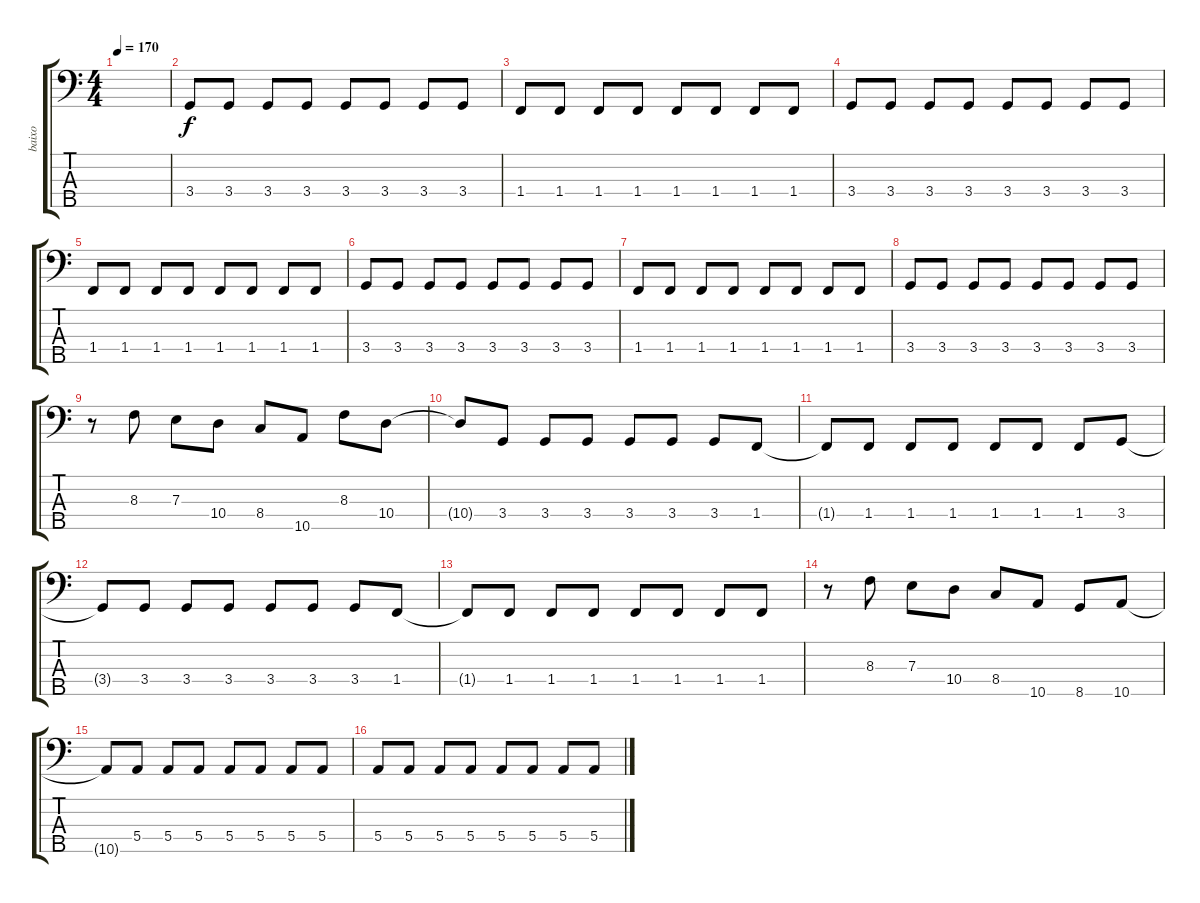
\track ("baixo" "baixo") {instrument electricbassfinger}
\staff {score tabs}
\tuning (G2 D2 A1 E1 B0) {hide}
\ts (4 4)
\tempo 170
\clef f4
\ks c
|
3.4.8 3.4.8 3.4.8 3.4.8 3.4.8 3.4.8 3.4.8 3.4.8 |
1.4.8 1.4.8 1.4.8 1.4.8 1.4.8 1.4.8 1.4.8 1.4.8 |
3.4.8 3.4.8 3.4.8 3.4.8 3.4.8 3.4.8 3.4.8 3.4.8 |
1.4.8 1.4.8 1.4.8 1.4.8 1.4.8 1.4.8 1.4.8 1.4.8 |
3.4.8 3.4.8 3.4.8 3.4.8 3.4.8 3.4.8 3.4.8 3.4.8 |
1.4.8 1.4.8 1.4.8 1.4.8 1.4.8 1.4.8 1.4.8 1.4.8 |
3.4.8 3.4.8 3.4.8 3.4.8 3.4.8 3.4.8 3.4.8 3.4.8 |
r.8 8.3.8 7.3.8 10.4.8 8.4.8 10.5.8 8.3.8 10.4.8 |
10.4{t}.8 3.4.8 3.4.8 3.4.8 3.4.8 3.4.8 3.4.8 1.4.8 |
1.4{t}.8 1.4.8 1.4.8 1.4.8 1.4.8 1.4.8 1.4.8 3.4.8 |
3.4{t}.8 3.4.8 3.4.8 3.4.8 3.4.8 3.4.8 3.4.8 1.4.8 |
1.4{t}.8 1.4.8 1.4.8 1.4.8 1.4.8 1.4.8 1.4.8 1.4.8 |
r.8 8.3.8 7.3.8 10.4.8 8.4.8 10.5.8 8.5.8 10.5.8 |
10.5{t}.8 5.4.8 5.4.8 5.4.8 5.4.8 5.4.8 5.4.8 5.4.8 |
5.4.8 5.4.8 5.4.8 5.4.8 5.4.8 5.4.8 5.4.8 5.4.8
